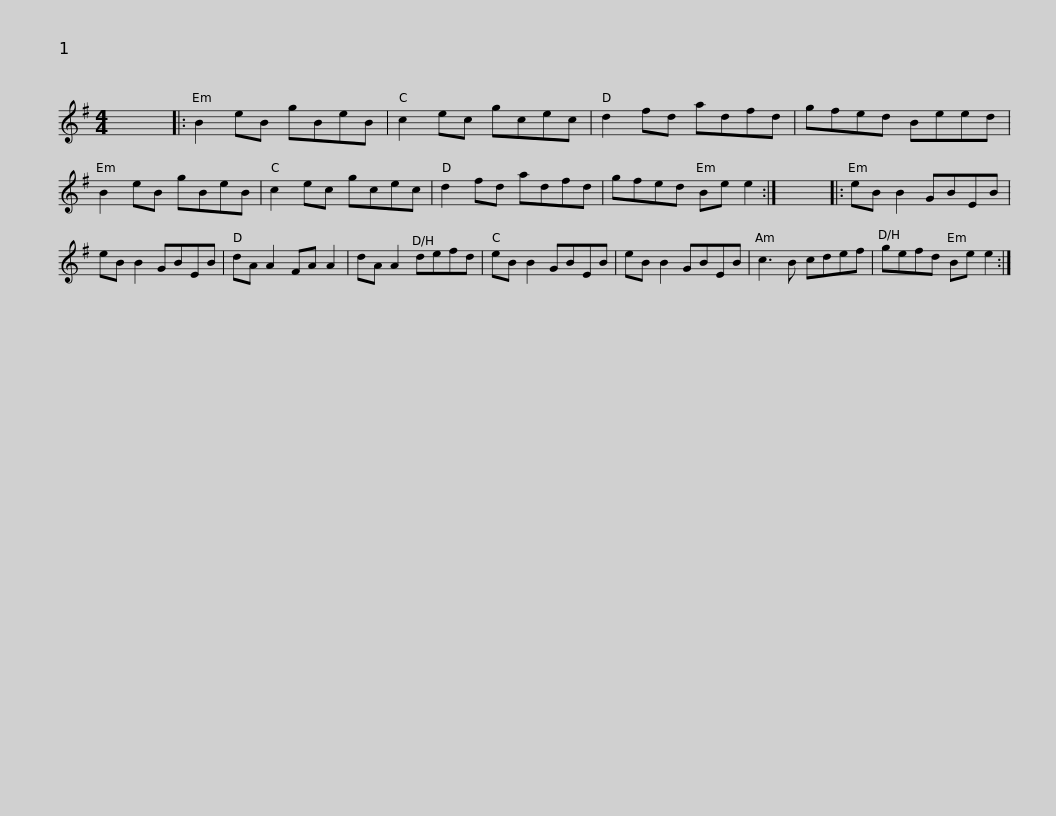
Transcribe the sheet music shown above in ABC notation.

X:1
L:1/8
M:4/4
I:linebreak $
K:Emin
V:1 treble
V:1
 x8 |: B2 eB gBeB | c2 ec gcec | d2 fd adfd | gfed Beed | %5
 B2 eB gBeB |$ c2 ec gcec | d2 fd adfd | gfed Be e2 :| x8 |: %10
 eB B2 GBEB | eB B2 GBEB | dA A2 FA A2 |$ dA A2 defd | eB B2 GBEB | %15
 eB B2 GBEB | c3 B cdef | gefd Be e2 :| %18
